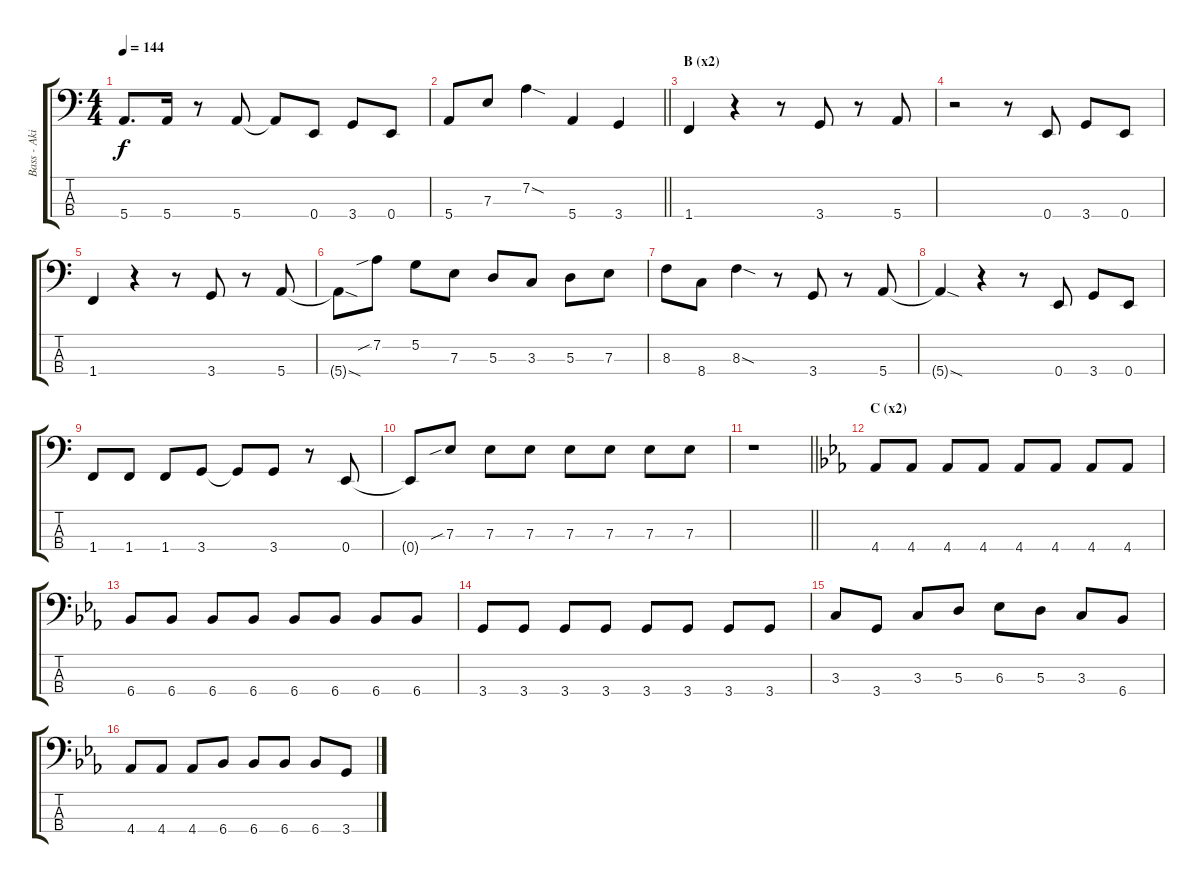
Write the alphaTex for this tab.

\track ("Bass - Aki" "Bass - Aki") {instrument electricbasspick}
\staff {score tabs}
\tuning (G2 D2 A1 E1) {hide}
\ts (4 4)
\tempo 144
\clef f4
\ks c
5.4.8{d dy f} 5.4.16 r.8 5.4.8 5.4{t}.8 0.4.8 3.4.8 0.4.8 |
\barLineRight lightlight
5.4.8 7.3.8 7.2{sod}.4 5.4.4 3.4.4 |
\section ("" "B (x2)")
1.4.4 r.4 r.8 3.4.8 r.8 5.4.8 |
r.2 r.8 0.4.8 3.4.8 0.4.8 |
1.4.4 r.4 r.8 3.4.8 r.8 5.4.8 |
5.4{sod t}.8 7.2{sib}.8 5.2.8 7.3.8 5.3.8 3.3.8 5.3.8 7.3.8 |
8.3.8 8.4.8 8.3{sod}.4 r.8 3.4.8 r.8 5.4.8 |
5.4{sod t}.4 r.4 r.8 0.4.8 3.4.8 0.4.8 |
1.4.8 1.4.8 1.4.8 3.4.8 3.4{t}.8 3.4.8 r.8 0.4.8 |
0.4{t}.8 7.3{sib}.8 7.3.8 7.3.8 7.3.8 7.3.8 7.3.8 7.3.8 |
\barLineRight lightlight
r.1 |
\section ("" "C (x2)")
\ks eb
4.4.8 4.4.8 4.4.8 4.4.8 4.4.8 4.4.8 4.4.8 4.4.8 |
6.4.8 6.4.8 6.4.8 6.4.8 6.4.8 6.4.8 6.4.8 6.4.8 |
3.4.8 3.4.8 3.4.8 3.4.8 3.4.8 3.4.8 3.4.8 3.4.8 |
3.3.8 3.4.8 3.3.8 5.3.8 6.3.8 5.3.8 3.3.8 6.4.8 |
4.4.8 4.4.8 4.4.8 6.4.8 6.4.8 6.4.8 6.4.8 3.4.8
